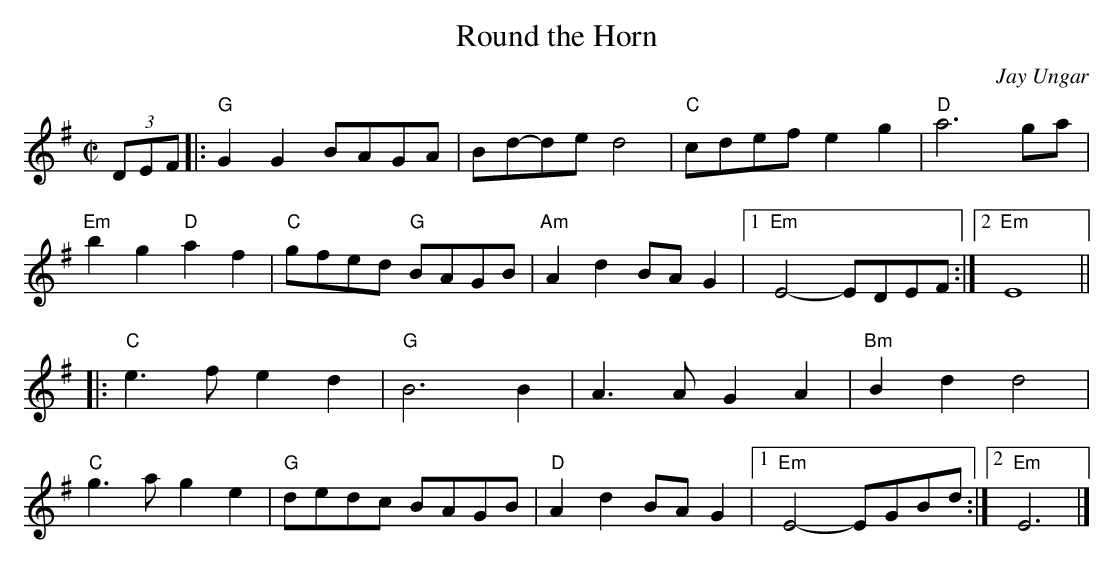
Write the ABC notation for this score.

X:1
T: Round the Horn
C: Jay Ungar
M: C|
L: 1/8
K: G
(3DEF |:\
"G"G2G2 BAGA | Bd-de d4 | "C"cdef e2g2 | "D"a6 ga |
"Em"b2g2 "D"a2f2 | "C"gfed "G"BAGB | "Am"A2d2 BAG2 |1 "Em"E4- EDEF :|2 "Em"E8 ||
|:\
"C"e3f e2d2 | "G"B6 B2 | A3A G2A2 | "Bm"B2d2 d4 |
"C"g3a g2e2 | "G"dedc BAGB | "D"A2d2 BAG2 |1 "Em"E4- EGBd :|2 "Em"E6 |]
